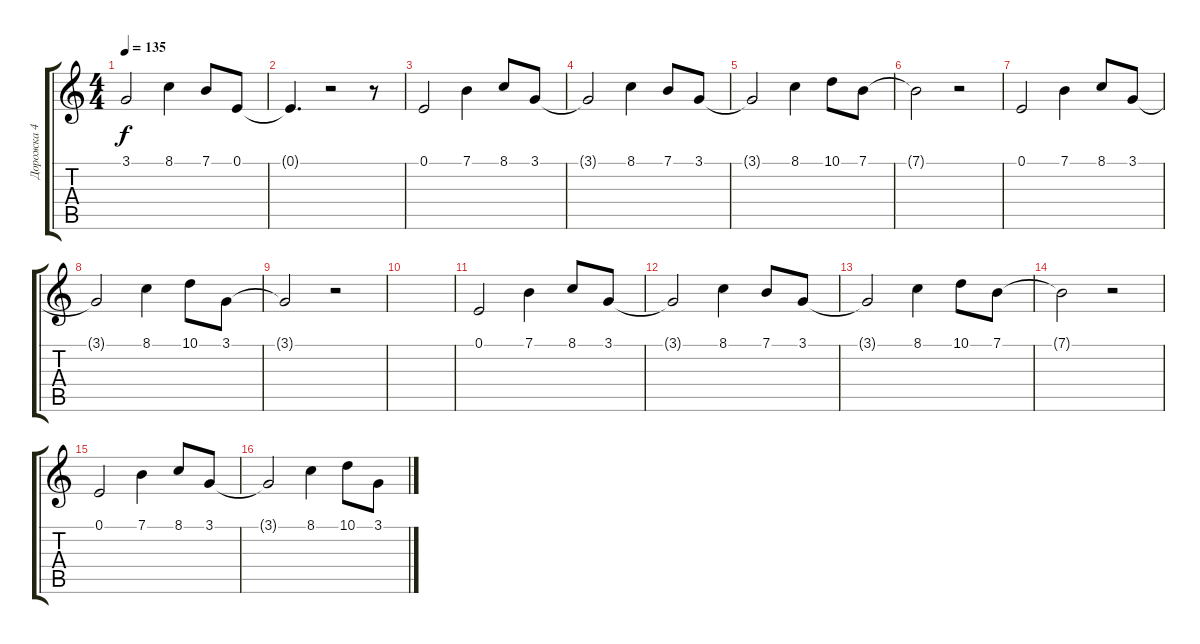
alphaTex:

\track ("Дорожка 4" "Дорожка 4") {instrument pad3polysynth}
\staff {score tabs}
\tuning (E4 B3 G3 D3 A2 E2) {hide}
\ts (4 4)
\tempo 135
\clef g2
\ks c
3.1{t}.2{dy f} 8.1.4 7.1.8 0.1.8 |
0.1{t}.4{d} r.2 r.8 |
0.1.2 7.1.4 8.1.8 3.1.8 |
3.1{t}.2 8.1.4 7.1.8 3.1.8 |
3.1{t}.2 8.1.4 10.1.8 7.1.8 |
7.1{t}.2 r.2 |
0.1.2 7.1.4 8.1.8 3.1.8 |
3.1{t}.2 8.1.4 10.1.8 3.1.8 |
3.1{t}.2 r.2 |
|
0.1.2{volume 2} 7.1.4 8.1.8 3.1.8 |
3.1{t}.2 8.1.4 7.1.8 3.1.8 |
3.1{t}.2 8.1.4 10.1.8 7.1.8 |
7.1{t}.2 r.2 |
0.1.2 7.1.4 8.1.8 3.1.8 |
3.1{t}.2 8.1.4 10.1.8 3.1.8
